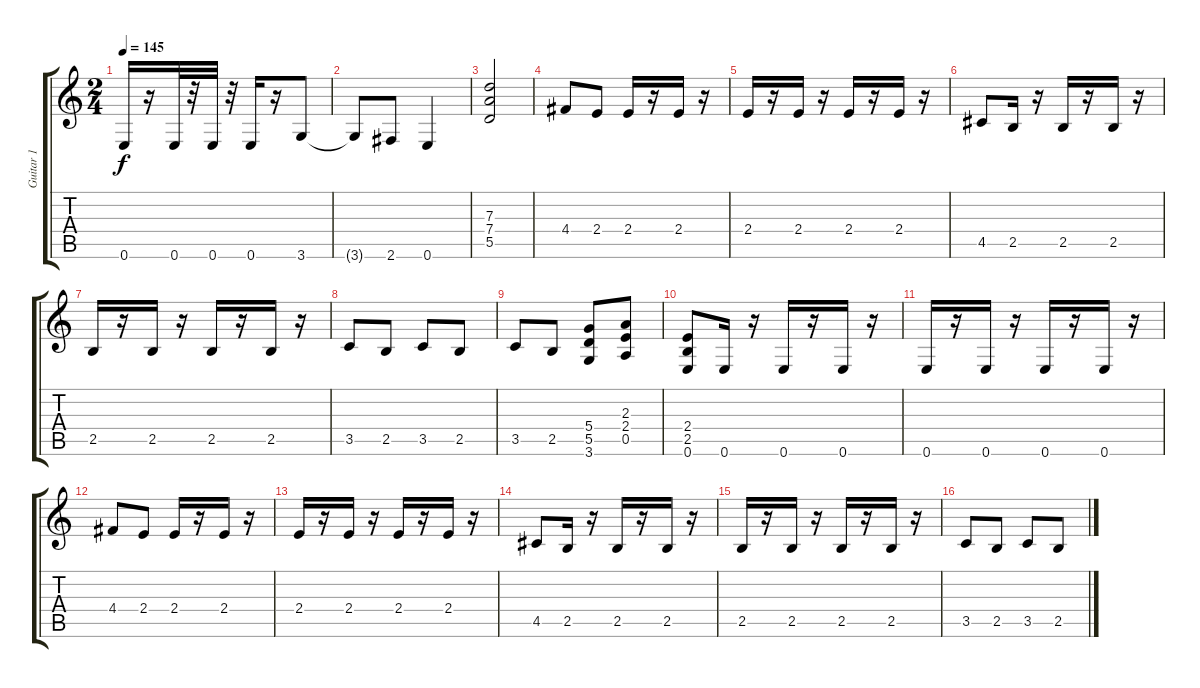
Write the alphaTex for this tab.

\track ("Guitar 1" "Guitar 1") {instrument distortionguitar}
\staff {score tabs}
\tuning (E4 B3 G3 D3 A2 E2) {hide}
\ts (2 4)
\tempo 145
\clef g2
\ks c
0.6.16{dy f} r.16 0.6.32 r.32 0.6.32 r.32 0.6.16 r.16 3.6.8 |
3.6{t}.8 2.6.8 0.6.4 |
(7.3 7.4 5.5).2 |
4.4.8 2.4.8 2.4.16 r.16 2.4.16 r.16 |
2.4.16 r.16 2.4.16 r.16 2.4.16 r.16 2.4.16 r.16 |
4.5.8 2.5.16 r.16 2.5.16 r.16 2.5.16 r.16 |
2.5.16 r.16 2.5.16 r.16 2.5.16 r.16 2.5.16 r.16 |
3.5.8 2.5.8 3.5.8 2.5.8 |
3.5.8 2.5.8 (5.4 5.5 3.6).8 (2.3 2.4 0.5).8 |
(2.4 2.5 0.6).8 0.6.16 r.16 0.6.16 r.16 0.6.16 r.16 |
0.6.16 r.16 0.6.16 r.16 0.6.16 r.16 0.6.16 r.16 |
4.4.8 2.4.8 2.4.16 r.16 2.4.16 r.16 |
2.4.16 r.16 2.4.16 r.16 2.4.16 r.16 2.4.16 r.16 |
4.5.8 2.5.16 r.16 2.5.16 r.16 2.5.16 r.16 |
2.5.16 r.16 2.5.16 r.16 2.5.16 r.16 2.5.16 r.16 |
3.5.8 2.5.8 3.5.8 2.5.8
